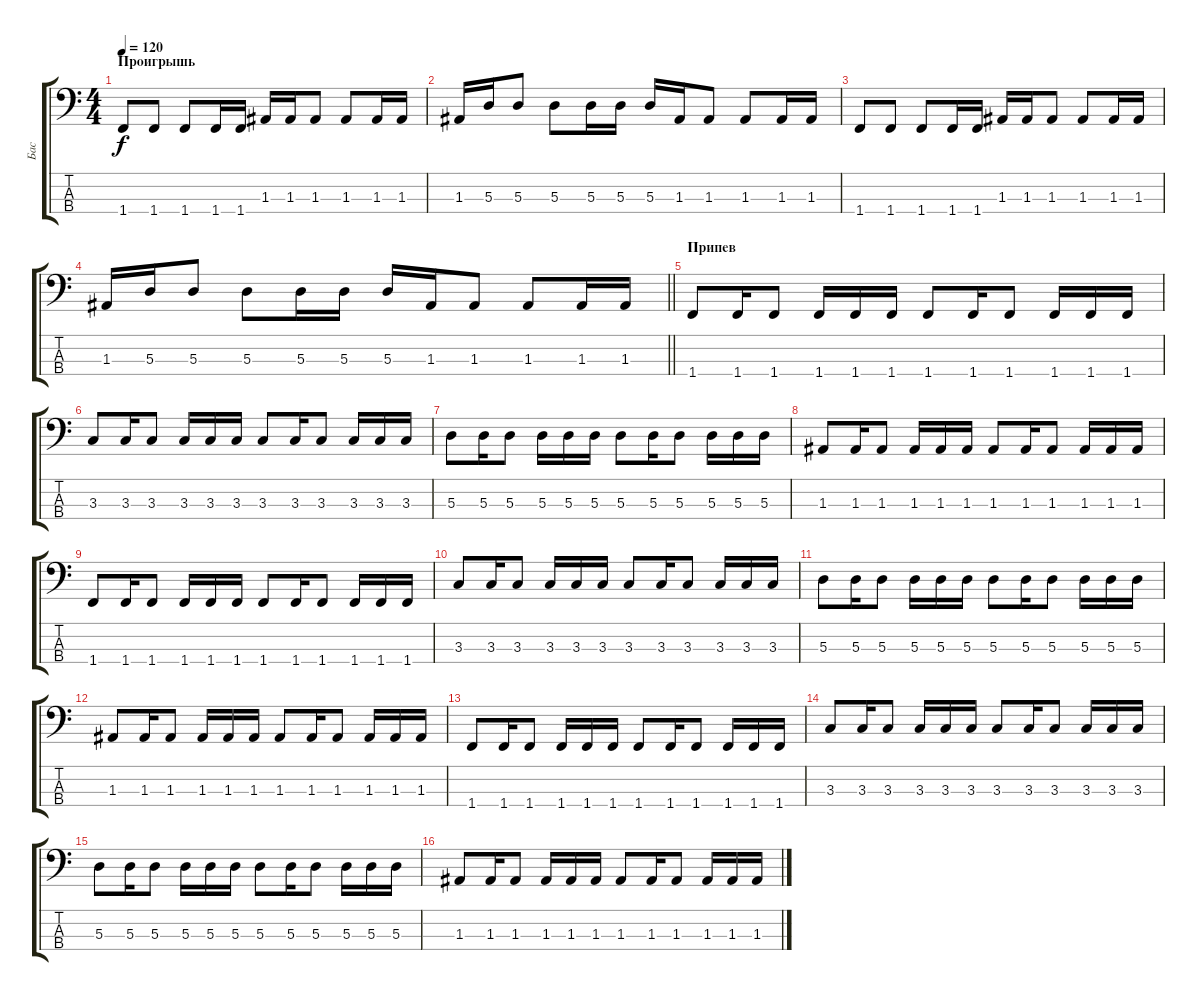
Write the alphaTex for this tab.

\track ("Бас" "Бас") {solo instrument electricbassfinger}
\staff {score tabs}
\tuning (G2 D2 A1 E1) {hide}
\ts (4 4)
\section ("" "Проигрышь")
\tempo 120
\clef f4
\ks c
1.4.8{dy f} 1.4.8 1.4.8 1.4.16 1.4.16 1.3.16 1.3.16 1.3.8 1.3.8 1.3.16 1.3.16 |
1.3.16 5.3.16 5.3.8 5.3.8 5.3.16 5.3.16 5.3.16 1.3.16 1.3.8 1.3.8 1.3.16 1.3.16 |
1.4.8 1.4.8 1.4.8 1.4.16 1.4.16 1.3.16 1.3.16 1.3.8 1.3.8 1.3.16 1.3.16 |
\barLineRight lightlight
1.3.16 5.3.16 5.3.8 5.3.8 5.3.16 5.3.16 5.3.16 1.3.16 1.3.8 1.3.8 1.3.16 1.3.16 |
\section ("" "Припев")
1.4.8 1.4.16 1.4.8 1.4.16 1.4.16 1.4.16 1.4.8 1.4.16 1.4.8 1.4.16 1.4.16 1.4.16 |
3.3.8 3.3.16 3.3.8 3.3.16 3.3.16 3.3.16 3.3.8 3.3.16 3.3.8 3.3.16 3.3.16 3.3.16 |
5.3.8 5.3.16 5.3.8 5.3.16 5.3.16 5.3.16 5.3.8 5.3.16 5.3.8 5.3.16 5.3.16 5.3.16 |
1.3.8 1.3.16 1.3.8 1.3.16 1.3.16 1.3.16 1.3.8 1.3.16 1.3.8 1.3.16 1.3.16 1.3.16 |
1.4.8 1.4.16 1.4.8 1.4.16 1.4.16 1.4.16 1.4.8 1.4.16 1.4.8 1.4.16 1.4.16 1.4.16 |
3.3.8 3.3.16 3.3.8 3.3.16 3.3.16 3.3.16 3.3.8 3.3.16 3.3.8 3.3.16 3.3.16 3.3.16 |
5.3.8 5.3.16 5.3.8 5.3.16 5.3.16 5.3.16 5.3.8 5.3.16 5.3.8 5.3.16 5.3.16 5.3.16 |
1.3.8 1.3.16 1.3.8 1.3.16 1.3.16 1.3.16 1.3.8 1.3.16 1.3.8 1.3.16 1.3.16 1.3.16 |
1.4.8 1.4.16 1.4.8 1.4.16 1.4.16 1.4.16 1.4.8 1.4.16 1.4.8 1.4.16 1.4.16 1.4.16 |
3.3.8 3.3.16 3.3.8 3.3.16 3.3.16 3.3.16 3.3.8 3.3.16 3.3.8 3.3.16 3.3.16 3.3.16 |
5.3.8 5.3.16 5.3.8 5.3.16 5.3.16 5.3.16 5.3.8 5.3.16 5.3.8 5.3.16 5.3.16 5.3.16 |
1.3.8 1.3.16 1.3.8 1.3.16 1.3.16 1.3.16 1.3.8 1.3.16 1.3.8 1.3.16 1.3.16 1.3.16
